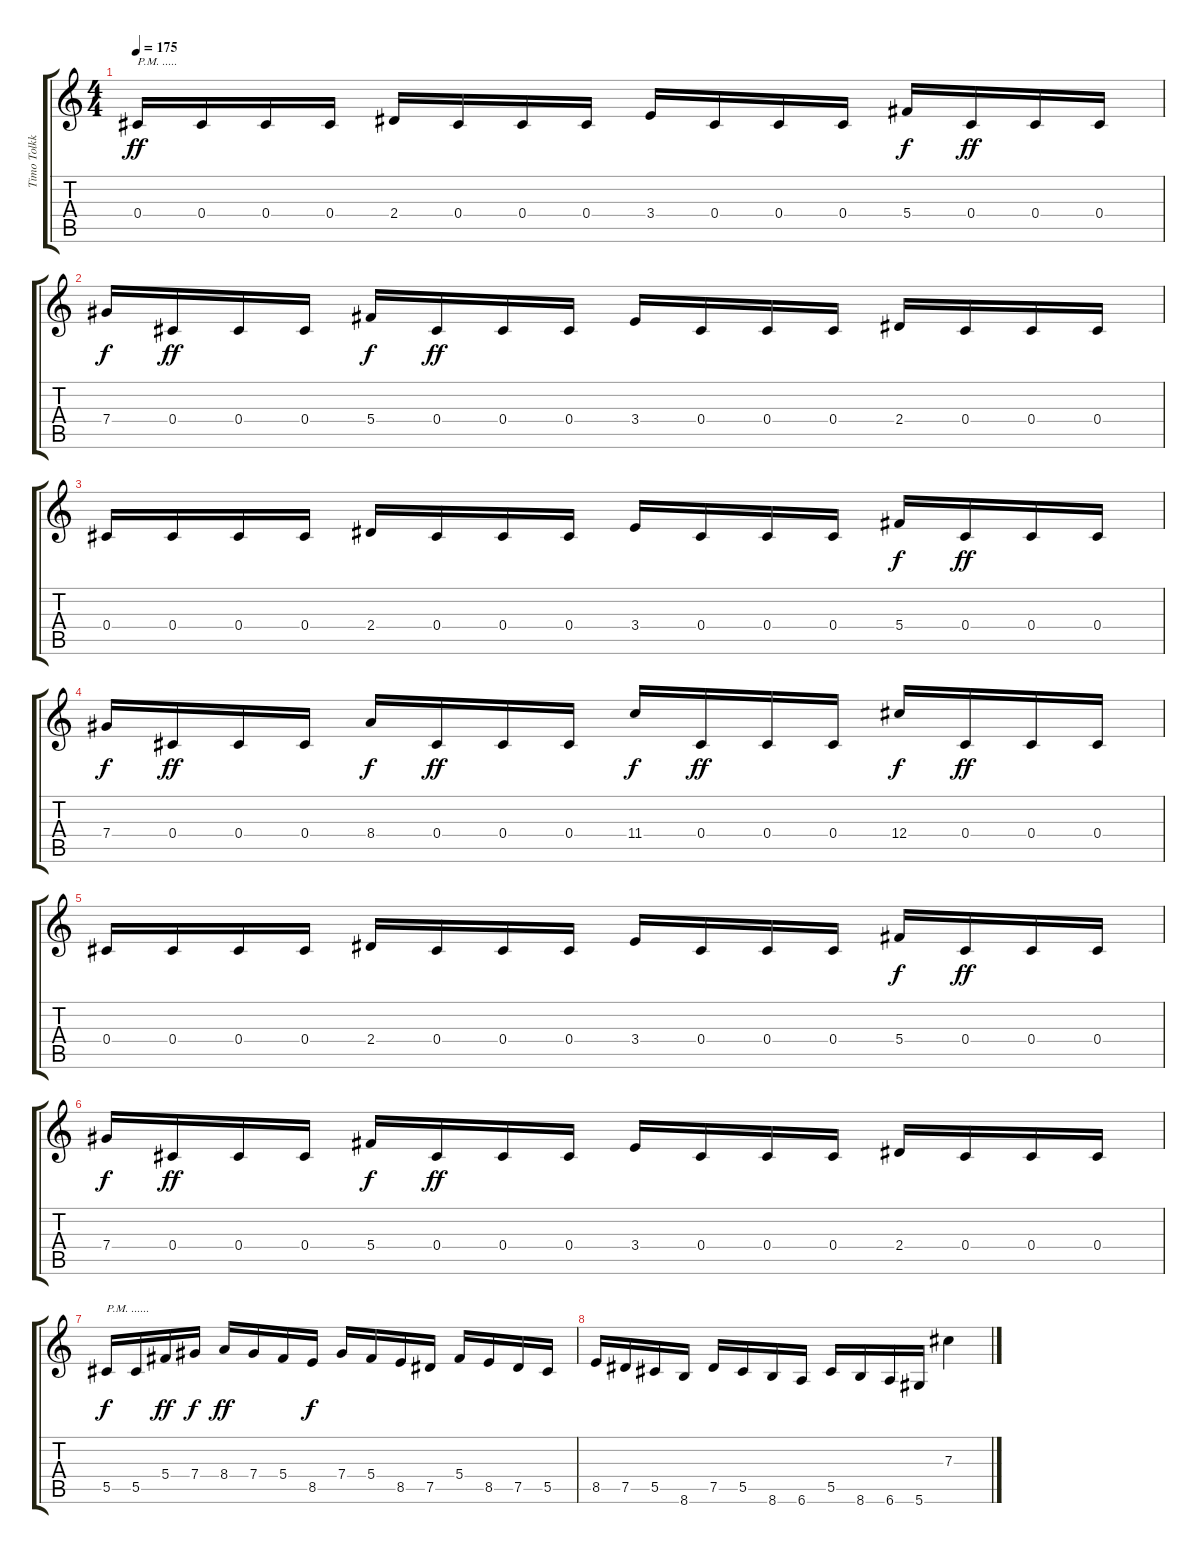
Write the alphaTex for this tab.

\track ("Timo Tolkki" "Timo Tolkk") {instrument distortionguitar}
\staff {score tabs}
\tuning (Eb4 Bb3 Gb3 Db3 Ab2 Eb2) {hide}
\ts (4 4)
\tempo 175
\clef g2
\ks c
0.4.16{txt "P.M. ....." dy ff} 0.4.16 0.4.16 0.4.16 2.4.16 0.4.16 0.4.16 0.4.16 3.4.16 0.4.16 0.4.16 0.4.16 5.4.16{dy f} 0.4.16{dy ff} 0.4.16 0.4.16 |
7.4.16{dy f} 0.4.16{dy ff} 0.4.16 0.4.16 5.4.16{dy f} 0.4.16{dy ff} 0.4.16 0.4.16 3.4.16 0.4.16 0.4.16 0.4.16 2.4.16 0.4.16 0.4.16 0.4.16 |
0.4.16 0.4.16 0.4.16 0.4.16 2.4.16 0.4.16 0.4.16 0.4.16 3.4.16 0.4.16 0.4.16 0.4.16 5.4.16{dy f} 0.4.16{dy ff} 0.4.16 0.4.16 |
7.4.16{dy f} 0.4.16{dy ff} 0.4.16 0.4.16 8.4.16{dy f} 0.4.16{dy ff} 0.4.16 0.4.16 11.4.16{dy f} 0.4.16{dy ff} 0.4.16 0.4.16 12.4.16{dy f} 0.4.16{dy ff} 0.4.16 0.4.16 |
0.4.16 0.4.16 0.4.16 0.4.16 2.4.16 0.4.16 0.4.16 0.4.16 3.4.16 0.4.16 0.4.16 0.4.16 5.4.16{dy f} 0.4.16{dy ff} 0.4.16 0.4.16 |
7.4.16{dy f} 0.4.16{dy ff} 0.4.16 0.4.16 5.4.16{dy f} 0.4.16{dy ff} 0.4.16 0.4.16 3.4.16 0.4.16 0.4.16 0.4.16 2.4.16 0.4.16 0.4.16 0.4.16 |
5.5.16{txt "P.M. ......" dy f} 5.5.16 5.4.16{dy ff} 7.4.16{dy f} 8.4.16{dy ff} 7.4.16 5.4.16 8.5.16{dy f} 7.4.16 5.4.16 8.5.16 7.5.16 5.4.16 8.5.16 7.5.16 5.5.16 |
8.5.16 7.5.16 5.5.16 8.6.16 7.5.16 5.5.16 8.6.16 6.6.16 5.5.16 8.6.16 6.6.16 5.6.16 7.3.4
